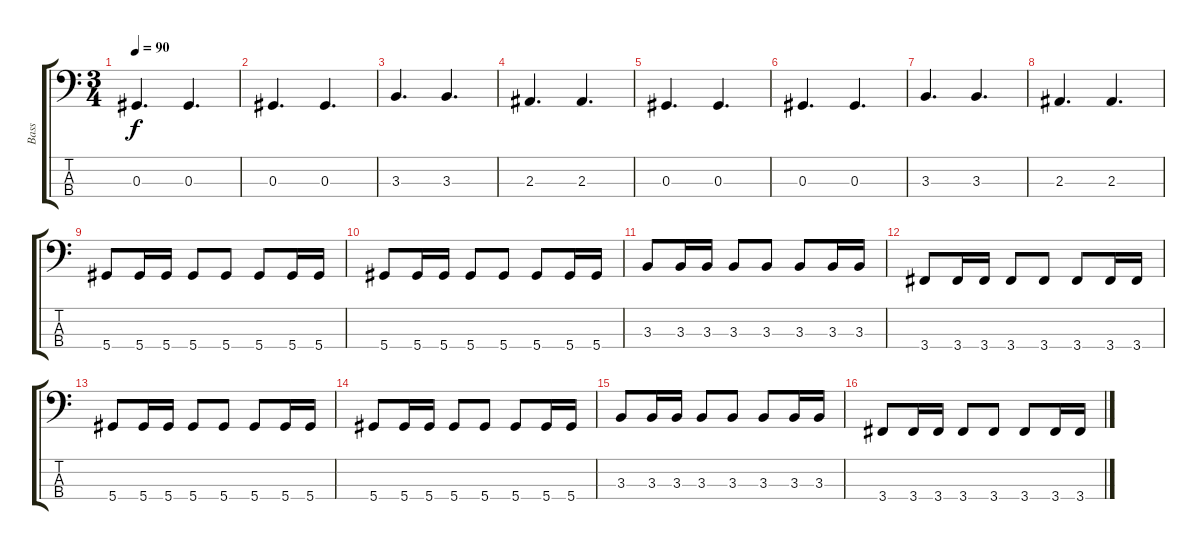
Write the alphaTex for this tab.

\track ("Bass" "Bass") {instrument electricbassfinger}
\staff {score tabs}
\tuning (Gb2 Db2 Ab1 Eb1) {hide}
\ts (3 4)
\tempo 90
\clef f4
\ks c
0.3.4{d dy f} 0.3.4{d} |
0.3.4{d} 0.3.4{d} |
3.3.4{d} 3.3.4{d} |
2.3.4{d} 2.3.4{d} |
0.3.4{d} 0.3.4{d} |
0.3.4{d} 0.3.4{d} |
3.3.4{d} 3.3.4{d} |
2.3.4{d} 2.3.4{d} |
5.4.8 5.4.16 5.4.16 5.4.8 5.4.8 5.4.8 5.4.16 5.4.16 |
5.4.8 5.4.16 5.4.16 5.4.8 5.4.8 5.4.8 5.4.16 5.4.16 |
3.3.8{volume 7} 3.3.16 3.3.16 3.3.8 3.3.8 3.3.8 3.3.16 3.3.16 |
3.4.8 3.4.16 3.4.16 3.4.8 3.4.8 3.4.8 3.4.16 3.4.16 |
5.4.8 5.4.16 5.4.16 5.4.8 5.4.8 5.4.8 5.4.16 5.4.16 |
5.4.8 5.4.16 5.4.16 5.4.8 5.4.8 5.4.8 5.4.16 5.4.16 |
3.3.8 3.3.16 3.3.16 3.3.8 3.3.8 3.3.8 3.3.16 3.3.16 |
3.4.8 3.4.16 3.4.16 3.4.8 3.4.8 3.4.8 3.4.16 3.4.16
